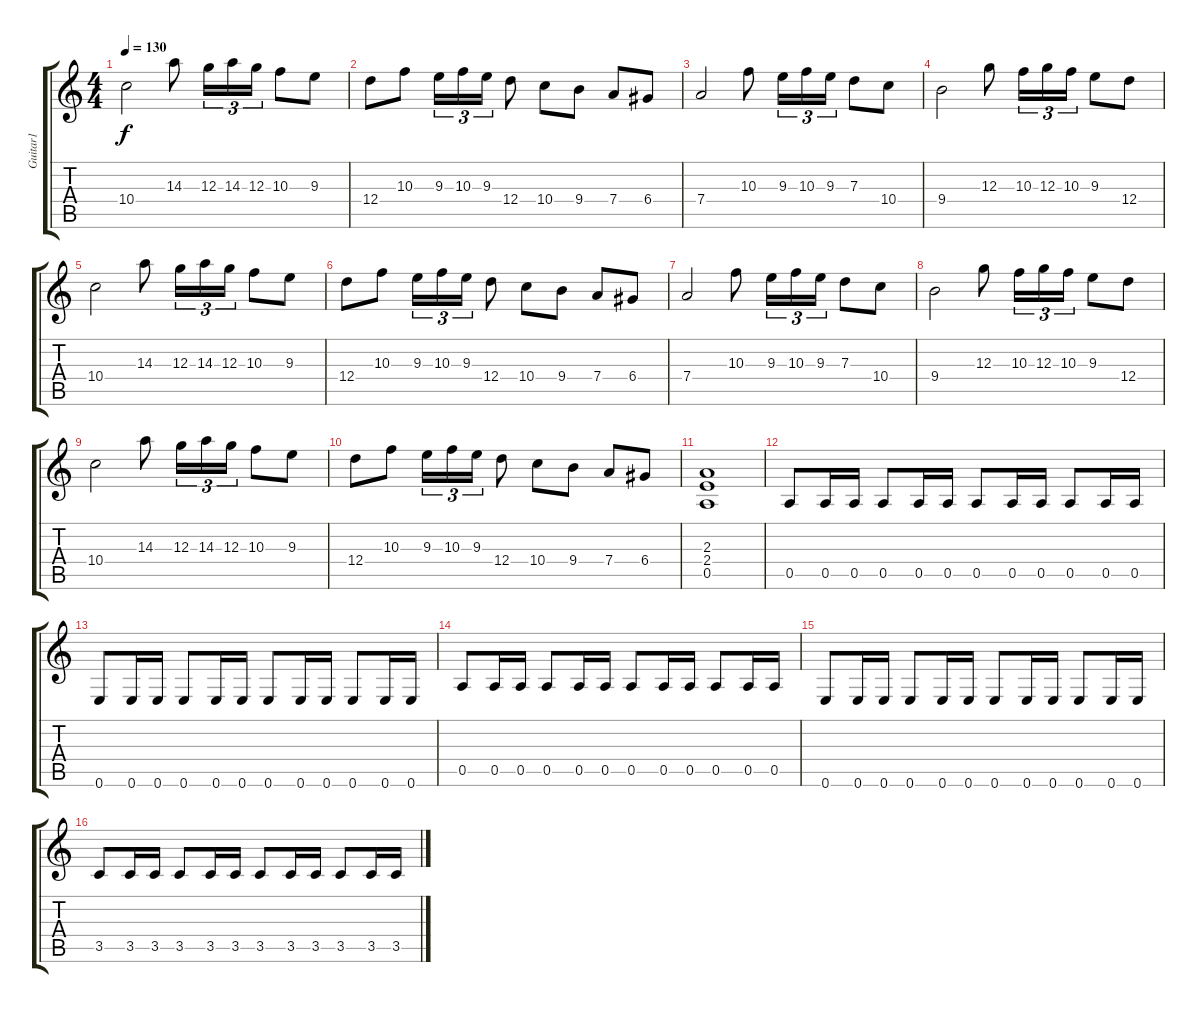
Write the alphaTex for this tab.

\track ("Guitar1" "Guitar1") {instrument overdrivenguitar}
\staff {score tabs}
\tuning (E4 B3 G3 D3 A2 E2) {hide}
\ts (4 4)
\tempo 130
\clef g2
\ks c
10.4.2{dy f} 14.3.8 12.3.16{tu (3 2)} 14.3.16{tu (3 2)} 12.3.16{tu (3 2)} 10.3.8 9.3.8 |
12.4.8 10.3.8 9.3.16{tu (3 2)} 10.3.16{tu (3 2)} 9.3.16{tu (3 2)} 12.4.8 10.4.8 9.4.8 7.4.8 6.4.8 |
7.4.2 10.3.8 9.3.16{tu (3 2)} 10.3.16{tu (3 2)} 9.3.16{tu (3 2)} 7.3.8 10.4.8 |
9.4.2 12.3.8 10.3.16{tu (3 2)} 12.3.16{tu (3 2)} 10.3.16{tu (3 2)} 9.3.8 12.4.8 |
10.4.2 14.3.8 12.3.16{tu (3 2)} 14.3.16{tu (3 2)} 12.3.16{tu (3 2)} 10.3.8 9.3.8 |
12.4.8 10.3.8 9.3.16{tu (3 2)} 10.3.16{tu (3 2)} 9.3.16{tu (3 2)} 12.4.8 10.4.8 9.4.8 7.4.8 6.4.8 |
7.4.2 10.3.8 9.3.16{tu (3 2)} 10.3.16{tu (3 2)} 9.3.16{tu (3 2)} 7.3.8 10.4.8 |
9.4.2 12.3.8 10.3.16{tu (3 2)} 12.3.16{tu (3 2)} 10.3.16{tu (3 2)} 9.3.8 12.4.8 |
10.4.2 14.3.8 12.3.16{tu (3 2)} 14.3.16{tu (3 2)} 12.3.16{tu (3 2)} 10.3.8 9.3.8 |
12.4.8 10.3.8 9.3.16{tu (3 2)} 10.3.16{tu (3 2)} 9.3.16{tu (3 2)} 12.4.8 10.4.8 9.4.8 7.4.8 6.4.8 |
(2.3 2.4 0.5).1 |
0.5.8 0.5.16 0.5.16 0.5.8 0.5.16 0.5.16 0.5.8 0.5.16 0.5.16 0.5.8 0.5.16 0.5.16 |
0.6.8 0.6.16 0.6.16 0.6.8 0.6.16 0.6.16 0.6.8 0.6.16 0.6.16 0.6.8 0.6.16 0.6.16 |
0.5.8 0.5.16 0.5.16 0.5.8 0.5.16 0.5.16 0.5.8 0.5.16 0.5.16 0.5.8 0.5.16 0.5.16 |
0.6.8 0.6.16 0.6.16 0.6.8 0.6.16 0.6.16 0.6.8 0.6.16 0.6.16 0.6.8 0.6.16 0.6.16 |
3.5.8 3.5.16 3.5.16 3.5.8 3.5.16 3.5.16 3.5.8 3.5.16 3.5.16 3.5.8 3.5.16 3.5.16
